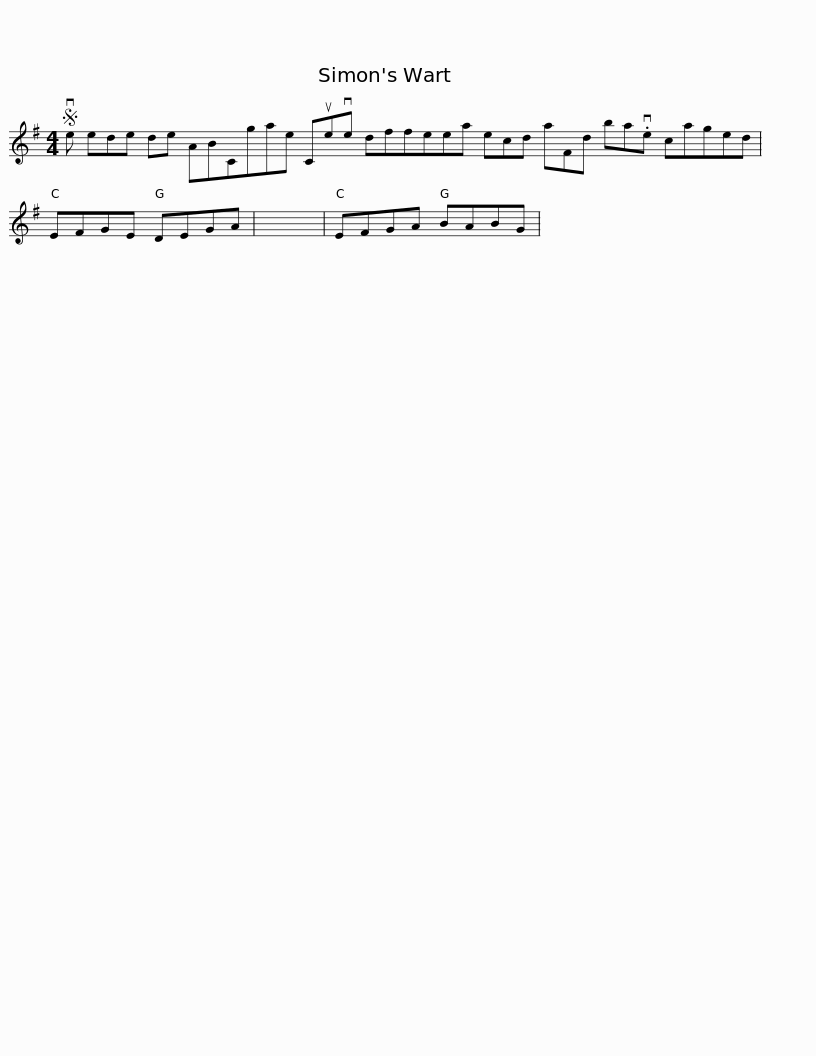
X:1
L:1/8
M:4/4
I:linebreak $
K:G
V:1 treble
V:1
S ve ede de ABCgae Cueve dffeea ecd aFd ba.ve caged |$ EFGE DEGA | x8 | EFGA BABG | %4
